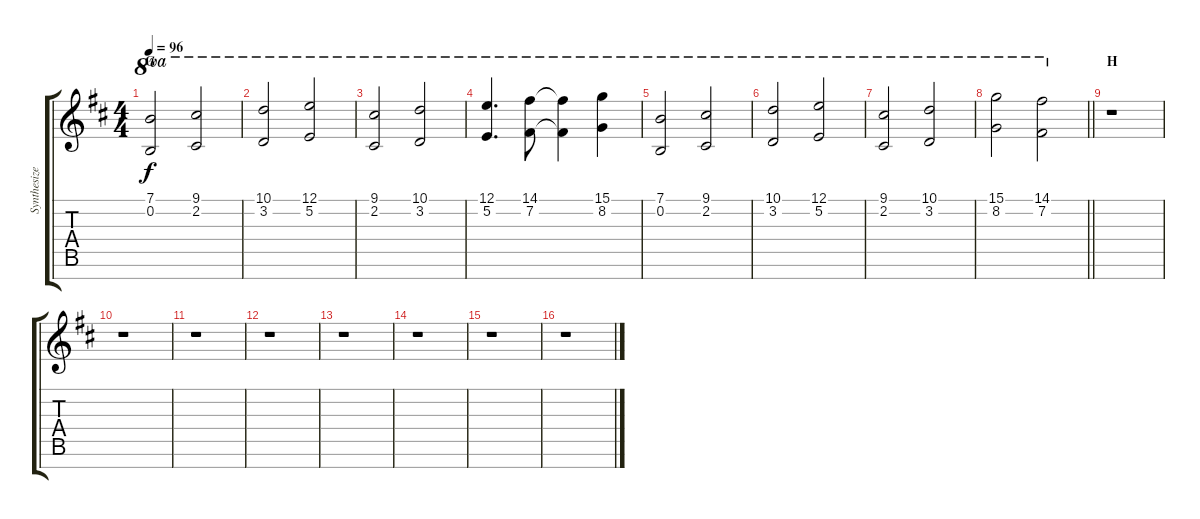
\track ("Synthesizer" "Synthesize") {instrument pad1newage}
\staff {score tabs}
\tuning (E5 B4 G4 D4 A3 E3 B2) {hide}
\ts (4 4)
\section ("" "G")
\tempo 96
\clef g2
\ks d
(7.1 0.2).2{ot 8va dy f} (9.1 2.2).2{ot 8va} |
(10.1 3.2).2{ot 8va} (12.1 5.2).2{ot 8va} |
(9.1 2.2).2{ot 8va} (10.1 3.2).2{ot 8va} |
(12.1 5.2).4{d ot 8va} (14.1 7.2).8{ot 8va} (14.1{t} 7.2{t}).4{ot 8va} (15.1 8.2).4{ot 8va} |
(7.1 0.2).2{ot 8va} (9.1 2.2).2{ot 8va} |
(10.1 3.2).2{ot 8va} (12.1 5.2).2{ot 8va} |
(9.1 2.2).2{ot 8va} (10.1 3.2).2{ot 8va} |
\barLineRight lightlight
(15.1 8.2).2{ot 8va} (14.1 7.2).2{ot 8va} |
\section ("" "H")
r.1 |
r.1 |
r.1 |
r.1 |
r.1 |
r.1 |
r.1 |
r.1
